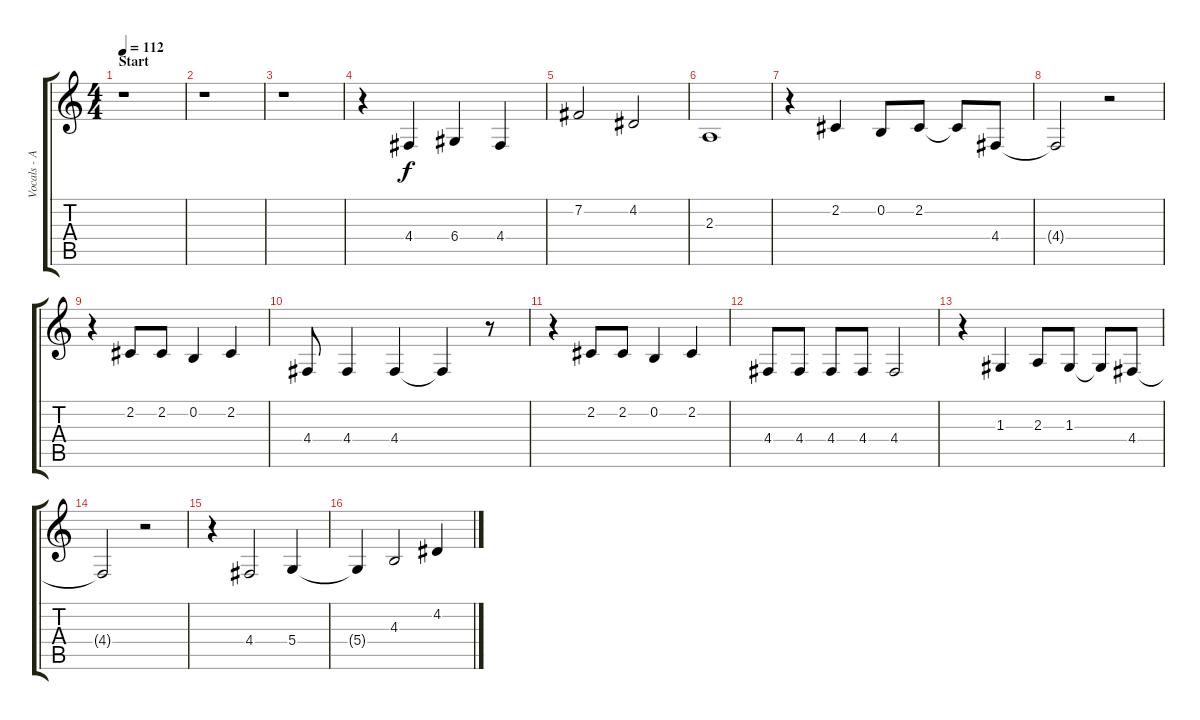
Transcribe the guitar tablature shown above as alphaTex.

\track ("Vocals - Anna" "Vocals - A") {instrument brightacousticpiano}
\staff {score tabs}
\tuning (E4 B3 G3 D3 A2 E2) {hide}
\ts (4 4)
\section ("" "Start")
\tempo 112
\clef g2
\ks c
r.1{dy f instrument brightacousticpiano} |
r.1 |
r.1 |
r.4 4.4.4 6.4.4 4.4.4 |
7.2.2 4.2.2 |
2.3.1 |
r.4 2.2.4 0.2.8 2.2.8 2.2{t}.8 4.4.8 |
4.4{t}.2 r.2 |
r.4 2.2.8 2.2.8 0.2.4 2.2.4 |
4.4.8 4.4.4 4.4.4 4.4{t}.4 r.8 |
r.4 2.2.8 2.2.8 0.2.4 2.2.4 |
4.4.8 4.4.8 4.4.8 4.4.8 4.4.2 |
r.4 1.3.4 2.3.8 1.3.8 1.3{t}.8 4.4.8 |
4.4{t}.2 r.2 |
r.4 4.4.2 5.4.4 |
5.4{t}.4 4.3.2 4.2.4
